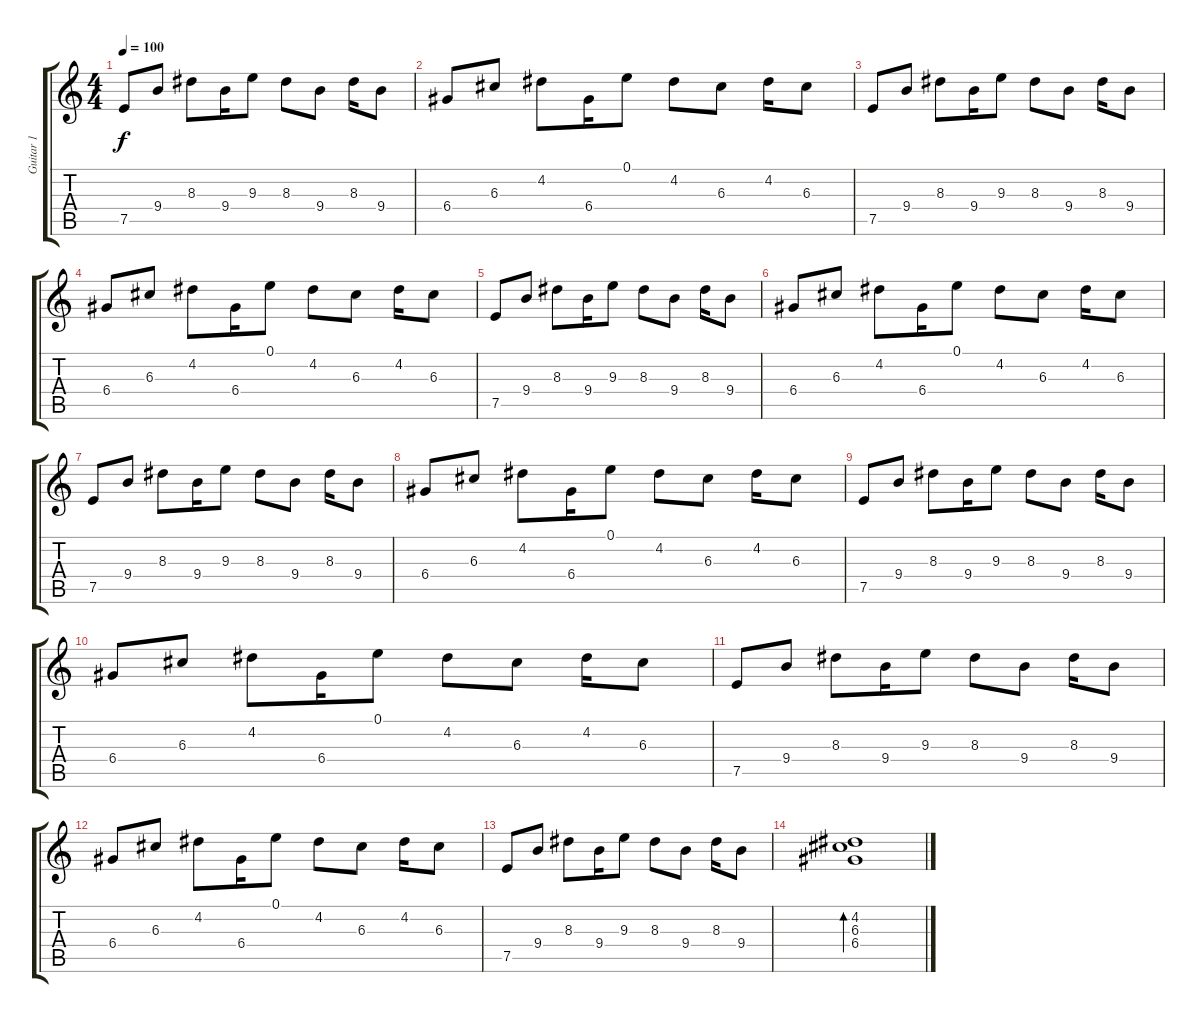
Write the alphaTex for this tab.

\track ("Guitar 1" "Guitar 1") {instrument electricguitarjazz}
\staff {score tabs}
\tuning (E4 B3 G3 D3 A2 E2) {hide}
\ts (4 4)
\tempo 100
\clef g2
\ks c
7.5.8{dy f} 9.4.8 8.3.8 9.4.16 9.3.8 8.3.8 9.4.8 8.3.16 9.4.8 |
6.4.8 6.3.8 4.2.8 6.4.16 0.1.8 4.2.8 6.3.8 4.2.16 6.3.8 |
7.5.8 9.4.8 8.3.8 9.4.16 9.3.8 8.3.8 9.4.8 8.3.16 9.4.8 |
6.4.8 6.3.8 4.2.8 6.4.16 0.1.8 4.2.8 6.3.8 4.2.16 6.3.8 |
7.5.8 9.4.8 8.3.8 9.4.16 9.3.8 8.3.8 9.4.8 8.3.16 9.4.8 |
6.4.8 6.3.8 4.2.8 6.4.16 0.1.8 4.2.8 6.3.8 4.2.16 6.3.8 |
7.5.8 9.4.8 8.3.8 9.4.16 9.3.8 8.3.8 9.4.8 8.3.16 9.4.8 |
6.4.8 6.3.8 4.2.8 6.4.16 0.1.8 4.2.8 6.3.8 4.2.16 6.3.8 |
7.5.8 9.4.8 8.3.8 9.4.16 9.3.8 8.3.8 9.4.8 8.3.16 9.4.8 |
6.4.8 6.3.8 4.2.8 6.4.16 0.1.8 4.2.8 6.3.8 4.2.16 6.3.8 |
7.5.8 9.4.8 8.3.8 9.4.16 9.3.8 8.3.8 9.4.8 8.3.16 9.4.8 |
6.4.8 6.3.8 4.2.8 6.4.16 0.1.8 4.2.8 6.3.8 4.2.16 6.3.8 |
7.5.8 9.4.8 8.3.8 9.4.16 9.3.8 8.3.8 9.4.8 8.3.16 9.4.8 |
(4.2 6.3 6.4).1{bd 120}
